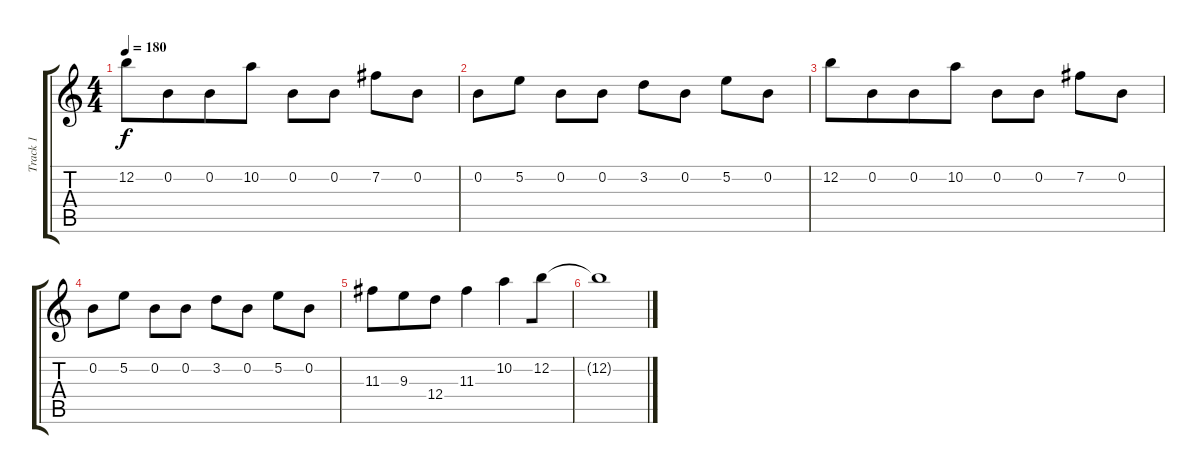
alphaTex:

\track ("Track 1" "Track 1") {instrument distortionguitar}
\staff {score tabs}
\tuning (E4 B3 G3 D3 A2 E2) {hide}
\ts (4 4)
\tempo 180
\clef g2
\ks c
12.2.8{dy f} 0.2.8{beam merge} 0.2.8 10.2.8 0.2.8{beam merge} 0.2.8 7.2.8 0.2.8 |
0.2.8{beam merge} 5.2.8 0.2.8 0.2.8 3.2.8 0.2.8 5.2.8 0.2.8 |
12.2.8 0.2.8{beam merge} 0.2.8 10.2.8 0.2.8{beam merge} 0.2.8 7.2.8 0.2.8 |
0.2.8{beam merge} 5.2.8 0.2.8 0.2.8 3.2.8 0.2.8 5.2.8 0.2.8 |
11.3.8 9.3.8{beam merge} 12.4.8{beam merge} 11.3.4{beam merge} 10.2.4{beam merge} 12.2.8 |
12.2{t}.1
